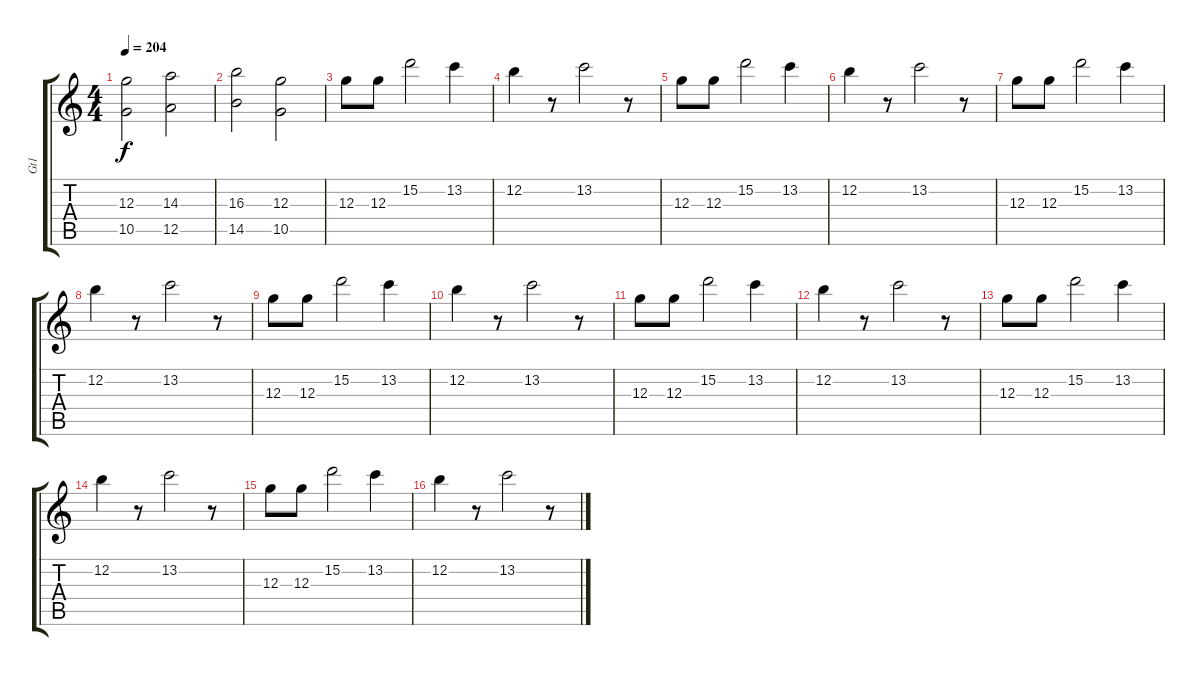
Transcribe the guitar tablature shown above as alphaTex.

\track ("Gt1" "Gt1") {instrument overdrivenguitar}
\staff {score tabs}
\tuning (E4 B3 G3 D3 A2 E2) {hide}
\ts (4 4)
\tempo 204
\clef g2
\ks c
(12.3 10.5).2{dy f} (14.3 12.5).2 |
(16.3 14.5).2 (12.3 10.5).2 |
12.3.8 12.3.8 15.2.2 13.2.4 |
12.2.4 r.8 13.2.2 r.8 |
12.3.8 12.3.8 15.2.2 13.2.4 |
12.2.4 r.8 13.2.2 r.8 |
12.3.8 12.3.8 15.2.2 13.2.4 |
12.2.4 r.8 13.2.2 r.8 |
12.3.8 12.3.8 15.2.2 13.2.4 |
12.2.4 r.8 13.2.2 r.8 |
12.3.8 12.3.8 15.2.2 13.2.4 |
12.2.4 r.8 13.2.2 r.8 |
12.3.8 12.3.8 15.2.2 13.2.4 |
12.2.4 r.8 13.2.2 r.8 |
12.3.8 12.3.8 15.2.2 13.2.4 |
12.2.4 r.8 13.2.2 r.8
